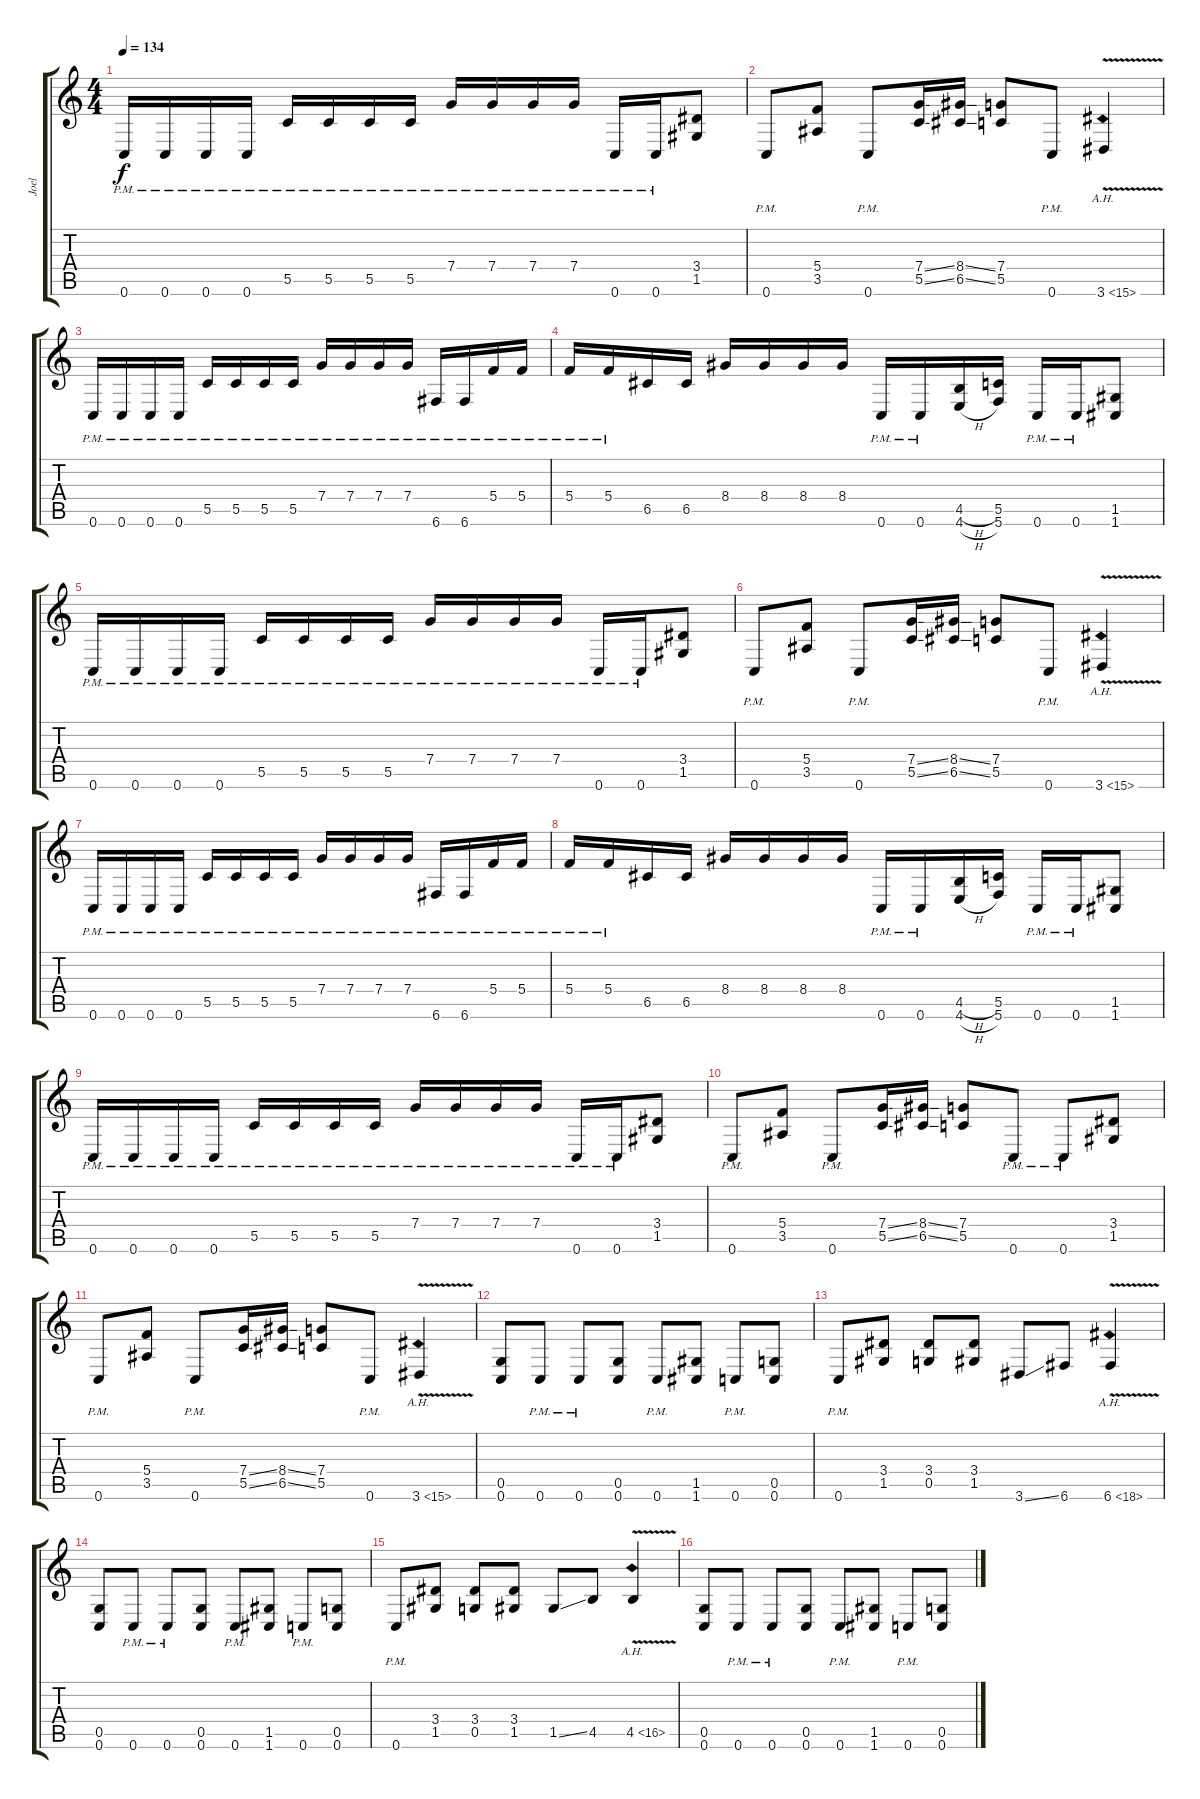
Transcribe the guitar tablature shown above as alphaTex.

\track ("Joel" "Joel") {instrument distortionguitar}
\staff {score tabs}
\tuning (D4 A3 F3 C3 G2 C2) {hide}
\ts (4 4)
\tempo 134
\clef g2
\ks c
0.6{pm}.16{dy f} 0.6{pm}.16 0.6{pm}.16 0.6{pm}.16 5.5{pm}.16 5.5{pm}.16 5.5{pm}.16 5.5{pm}.16 7.4{pm}.16 7.4{pm}.16 7.4{pm}.16 7.4{pm}.16 0.6{pm}.16 0.6{pm}.16 (3.4 1.5).8 |
0.6{pm}.8 (5.4 3.5).8 0.6{pm}.8 (7.4{ss} 5.5{ss}).16 (8.4{ss} 6.5{ss}).16 (7.4 5.5).8 0.6{pm}.8 3.6{ah 12 v}.4 |
0.6{pm}.16 0.6{pm}.16 0.6{pm}.16 0.6{pm}.16 5.5{pm}.16 5.5{pm}.16 5.5{pm}.16 5.5{pm}.16 7.4{pm}.16 7.4{pm}.16 7.4{pm}.16 7.4{pm}.16 6.6{pm}.16 6.6{pm}.16 5.4{pm}.16 5.4{pm}.16 |
5.4{pm}.16 5.4{pm}.16 6.5.16 6.5.16 8.4.16 8.4.16 8.4.16 8.4.16 0.6{pm}.16 0.6{pm}.16 (4.5{h} 4.6{h}).16 (5.5 5.6).16 0.6{pm}.16 0.6{pm}.16 (1.5 1.6).8 |
0.6{pm}.16 0.6{pm}.16 0.6{pm}.16 0.6{pm}.16 5.5{pm}.16 5.5{pm}.16 5.5{pm}.16 5.5{pm}.16 7.4{pm}.16 7.4{pm}.16 7.4{pm}.16 7.4{pm}.16 0.6{pm}.16 0.6{pm}.16 (3.4 1.5).8 |
0.6{pm}.8 (5.4 3.5).8 0.6{pm}.8 (7.4{ss} 5.5{ss}).16 (8.4{ss} 6.5{ss}).16 (7.4 5.5).8 0.6{pm}.8 3.6{ah 12 v}.4 |
0.6{pm}.16 0.6{pm}.16 0.6{pm}.16 0.6{pm}.16 5.5{pm}.16 5.5{pm}.16 5.5{pm}.16 5.5{pm}.16 7.4{pm}.16 7.4{pm}.16 7.4{pm}.16 7.4{pm}.16 6.6{pm}.16 6.6{pm}.16 5.4{pm}.16 5.4{pm}.16 |
5.4{pm}.16 5.4{pm}.16 6.5.16 6.5.16 8.4.16 8.4.16 8.4.16 8.4.16 0.6{pm}.16 0.6{pm}.16 (4.5{h} 4.6{h}).16 (5.5 5.6).16 0.6{pm}.16 0.6{pm}.16 (1.5 1.6).8 |
0.6{pm}.16 0.6{pm}.16 0.6{pm}.16 0.6{pm}.16 5.5{pm}.16 5.5{pm}.16 5.5{pm}.16 5.5{pm}.16 7.4{pm}.16 7.4{pm}.16 7.4{pm}.16 7.4{pm}.16 0.6{pm}.16 0.6{pm}.16 (3.4 1.5).8 |
0.6{pm}.8 (5.4 3.5).8 0.6{pm}.8 (7.4{ss} 5.5{ss}).16 (8.4{ss} 6.5{ss}).16 (7.4 5.5).8 0.6{pm}.8 0.6{pm}.8 (3.4 1.5).8 |
0.6{pm}.8 (5.4 3.5).8 0.6{pm}.8 (7.4{ss} 5.5{ss}).16 (8.4{ss} 6.5{ss}).16 (7.4 5.5).8 0.6{pm}.8 3.6{ah 12 v}.4 |
(0.5 0.6).8 0.6{pm}.8 0.6{pm}.8 (0.5 0.6).8 0.6{pm}.8 (1.5 1.6).8 0.6{pm}.8 (0.5 0.6).8 |
0.6{pm}.8 (3.4 1.5).8 (3.4 0.5).8 (3.4 1.5).8 3.6{ss}.8 6.6.8 6.6{ah 12 v}.4 |
(0.5 0.6).8 0.6{pm}.8 0.6{pm}.8 (0.5 0.6).8 0.6{pm}.8 (1.5 1.6).8 0.6{pm}.8 (0.5 0.6).8 |
0.6{pm}.8 (3.4 1.5).8 (3.4 0.5).8 (3.4 1.5).8 1.5{ss}.8 4.5.8 4.5{ah 12 v}.4 |
(0.5 0.6).8 0.6{pm}.8 0.6{pm}.8 (0.5 0.6).8 0.6{pm}.8 (1.5 1.6).8 0.6{pm}.8 (0.5 0.6).8
